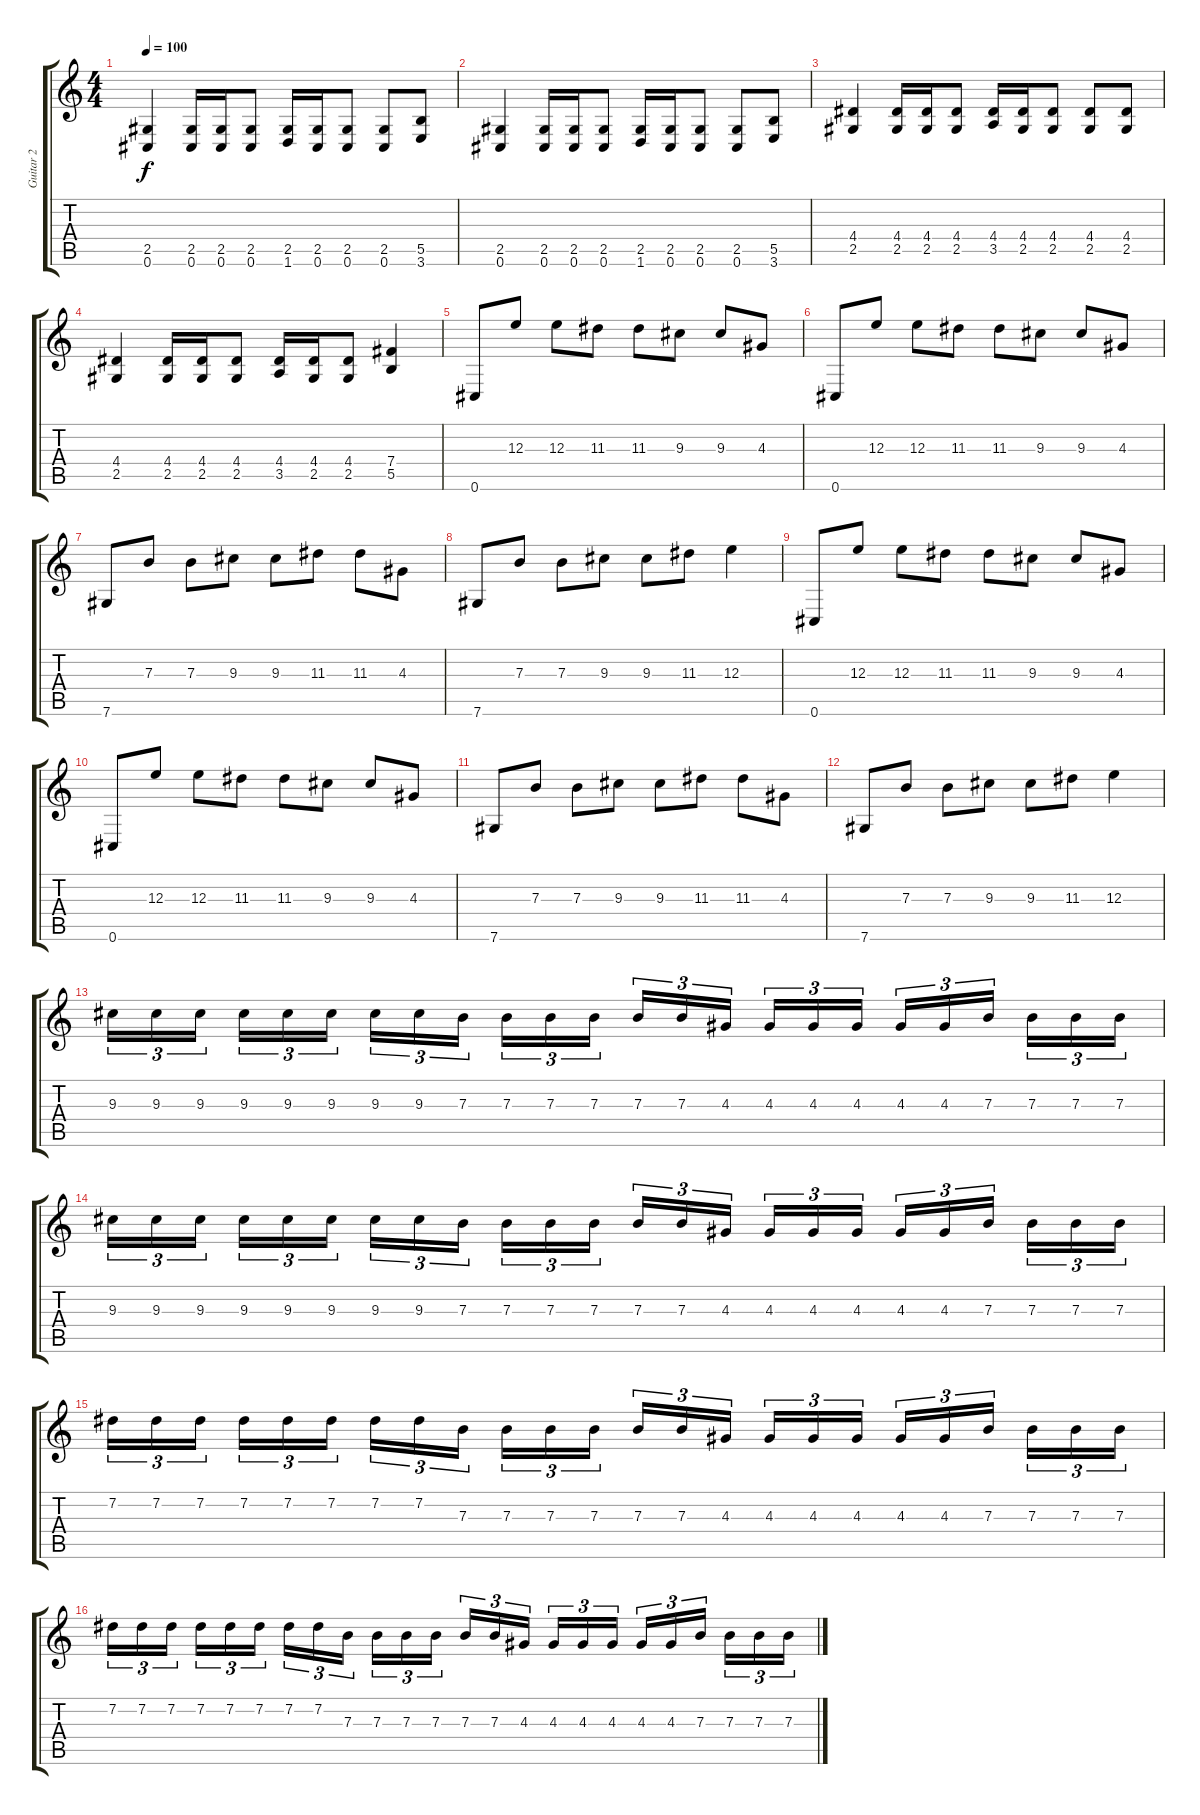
\track ("Guitar 2" "Guitar 2") {instrument distortionguitar}
\staff {score tabs}
\tuning (Db4 Ab3 E3 B2 Gb2 Db2) {hide}
\ts (4 4)
\tempo 100
\clef g2
\ks c
(2.5 0.6).4{dy f} (2.5 0.6).16 (2.5 0.6).16 (2.5 0.6).8 (2.5 1.6).16 (2.5 0.6).16 (2.5 0.6).8 (2.5 0.6).8 (5.5 3.6).8 |
(2.5 0.6).4 (2.5 0.6).16 (2.5 0.6).16 (2.5 0.6).8 (2.5 1.6).16 (2.5 0.6).16 (2.5 0.6).8 (2.5 0.6).8 (5.5 3.6).8 |
(4.4 2.5).4 (4.4 2.5).16 (4.4 2.5).16 (4.4 2.5).8 (4.4 3.5).16 (4.4 2.5).16 (4.4 2.5).8 (4.4 2.5).8 (4.4 2.5).8 |
(4.4 2.5).4 (4.4 2.5).16 (4.4 2.5).16 (4.4 2.5).8 (4.4 3.5).16 (4.4 2.5).16 (4.4 2.5).8 (7.4 5.5).4 |
0.6.8 12.3.8 12.3.8 11.3.8 11.3.8 9.3.8 9.3.8 4.3.8 |
0.6.8 12.3.8 12.3.8 11.3.8 11.3.8 9.3.8 9.3.8 4.3.8 |
7.6.8 7.3.8 7.3.8 9.3.8 9.3.8 11.3.8 11.3.8 4.3.8 |
7.6.8 7.3.8 7.3.8 9.3.8 9.3.8 11.3.8 12.3.4 |
0.6.8 12.3.8 12.3.8 11.3.8 11.3.8 9.3.8 9.3.8 4.3.8 |
0.6.8 12.3.8 12.3.8 11.3.8 11.3.8 9.3.8 9.3.8 4.3.8 |
7.6.8 7.3.8 7.3.8 9.3.8 9.3.8 11.3.8 11.3.8 4.3.8 |
7.6.8 7.3.8 7.3.8 9.3.8 9.3.8 11.3.8 12.3.4 |
9.3.16{tu (3 2)} 9.3.16{tu (3 2)} 9.3.16{tu (3 2)} 9.3.16{tu (3 2)} 9.3.16{tu (3 2)} 9.3.16{tu (3 2)} 9.3.16{tu (3 2)} 9.3.16{tu (3 2)} 7.3.16{tu (3 2)} 7.3.16{tu (3 2)} 7.3.16{tu (3 2)} 7.3.16{tu (3 2)} 7.3.16{tu (3 2)} 7.3.16{tu (3 2)} 4.3.16{tu (3 2)} 4.3.16{tu (3 2)} 4.3.16{tu (3 2)} 4.3.16{tu (3 2)} 4.3.16{tu (3 2)} 4.3.16{tu (3 2)} 7.3.16{tu (3 2)} 7.3.16{tu (3 2)} 7.3.16{tu (3 2)} 7.3.16{tu (3 2)} |
9.3.16{tu (3 2)} 9.3.16{tu (3 2)} 9.3.16{tu (3 2)} 9.3.16{tu (3 2)} 9.3.16{tu (3 2)} 9.3.16{tu (3 2)} 9.3.16{tu (3 2)} 9.3.16{tu (3 2)} 7.3.16{tu (3 2)} 7.3.16{tu (3 2)} 7.3.16{tu (3 2)} 7.3.16{tu (3 2)} 7.3.16{tu (3 2)} 7.3.16{tu (3 2)} 4.3.16{tu (3 2)} 4.3.16{tu (3 2)} 4.3.16{tu (3 2)} 4.3.16{tu (3 2)} 4.3.16{tu (3 2)} 4.3.16{tu (3 2)} 7.3.16{tu (3 2)} 7.3.16{tu (3 2)} 7.3.16{tu (3 2)} 7.3.16{tu (3 2)} |
7.2.16{tu (3 2)} 7.2.16{tu (3 2)} 7.2.16{tu (3 2)} 7.2.16{tu (3 2)} 7.2.16{tu (3 2)} 7.2.16{tu (3 2)} 7.2.16{tu (3 2)} 7.2.16{tu (3 2)} 7.3.16{tu (3 2)} 7.3.16{tu (3 2)} 7.3.16{tu (3 2)} 7.3.16{tu (3 2)} 7.3.16{tu (3 2)} 7.3.16{tu (3 2)} 4.3.16{tu (3 2)} 4.3.16{tu (3 2)} 4.3.16{tu (3 2)} 4.3.16{tu (3 2)} 4.3.16{tu (3 2)} 4.3.16{tu (3 2)} 7.3.16{tu (3 2)} 7.3.16{tu (3 2)} 7.3.16{tu (3 2)} 7.3.16{tu (3 2)} |
7.2.16{tu (3 2)} 7.2.16{tu (3 2)} 7.2.16{tu (3 2)} 7.2.16{tu (3 2)} 7.2.16{tu (3 2)} 7.2.16{tu (3 2)} 7.2.16{tu (3 2)} 7.2.16{tu (3 2)} 7.3.16{tu (3 2)} 7.3.16{tu (3 2)} 7.3.16{tu (3 2)} 7.3.16{tu (3 2)} 7.3.16{tu (3 2)} 7.3.16{tu (3 2)} 4.3.16{tu (3 2)} 4.3.16{tu (3 2)} 4.3.16{tu (3 2)} 4.3.16{tu (3 2)} 4.3.16{tu (3 2)} 4.3.16{tu (3 2)} 7.3.16{tu (3 2)} 7.3.16{tu (3 2)} 7.3.16{tu (3 2)} 7.3.16{tu (3 2)}
